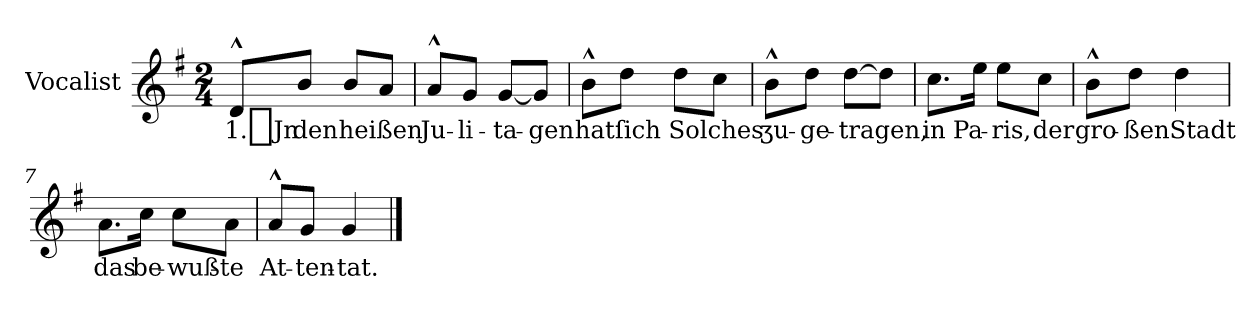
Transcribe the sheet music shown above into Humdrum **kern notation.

**kern	**text
*part1	*part1
*staff1	*staff1
*I"Vocalist	*
*clefG2	*
*k[f#]	*
*G:	*
*M2/4	*
=1	=1
8d^^/L	1._Jn
8b/J	den
8b/L	heißen
8a/J	.
=2	=2
8a^^/L	Ju-
8g/J	-li-
[8g/L	-ta-
8g/J]	-gen
=3	=3
8b^^\L	hat
8dd\J	ſich
8dd\L	Solches
8cc\J	.
=4	=4
8b^^\L	ʒu-
8dd\J	-ge-
[8dd\L	-tragen,
8dd\J]	.
=5	=5
8.cc\L	in
16ee\Jk	Pa-
8ee\L	-ris,
8cc\J	der
=6	=6
8b^^\L	gro-
8dd\J	-ßen
4dd	Stadt
=7	=7
8.a\L	das
16cc\Jk	be-
8cc\L	-wuß-
8a\J	-te
=8	=8
8a^^/L	At-
8g/J	-ten-
4g	-tat.
==	==
*-	*-
